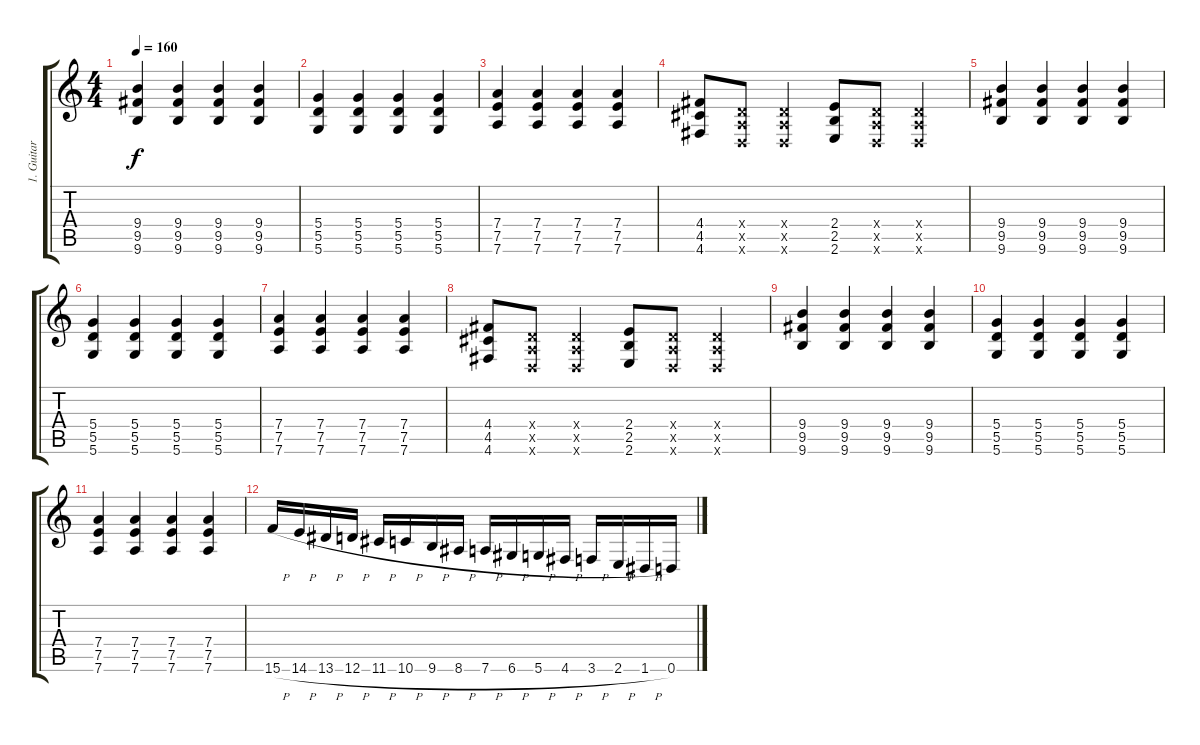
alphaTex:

\track ("1. Guitar" "1. Guitar") {instrument overdrivenguitar}
\staff {score tabs}
\tuning (E4 B3 G3 D3 A2 D2) {hide}
\ts (4 4)
\tempo 160
\clef g2
\ks c
(9.4 9.5 9.6).4{dy f} (9.4 9.5 9.6).4 (9.4 9.5 9.6).4 (9.4 9.5 9.6).4 |
(5.4 5.5 5.6).4 (5.4 5.5 5.6).4 (5.4 5.5 5.6).4 (5.4 5.5 5.6).4 |
(7.4 7.5 7.6).4 (7.4 7.5 7.6).4 (7.4 7.5 7.6).4 (7.4 7.5 7.6).4 |
(4.4 4.5 4.6).8 (0.4{x} 0.5{x} 0.6{x}).8 (0.4{x} 0.5{x} 0.6{x}).4 (2.4 2.5 2.6).8 (0.4{x} 0.5{x} 0.6{x}).8 (0.4{x} 0.5{x} 0.6{x}).4 |
(9.4 9.5 9.6).4 (9.4 9.5 9.6).4 (9.4 9.5 9.6).4 (9.4 9.5 9.6).4 |
(5.4 5.5 5.6).4 (5.4 5.5 5.6).4 (5.4 5.5 5.6).4 (5.4 5.5 5.6).4 |
(7.4 7.5 7.6).4 (7.4 7.5 7.6).4 (7.4 7.5 7.6).4 (7.4 7.5 7.6).4 |
(4.4 4.5 4.6).8 (0.4{x} 0.5{x} 0.6{x}).8 (0.4{x} 0.5{x} 0.6{x}).4 (2.4 2.5 2.6).8 (0.4{x} 0.5{x} 0.6{x}).8 (0.4{x} 0.5{x} 0.6{x}).4 |
(9.4 9.5 9.6).4 (9.4 9.5 9.6).4 (9.4 9.5 9.6).4 (9.4 9.5 9.6).4 |
(5.4 5.5 5.6).4 (5.4 5.5 5.6).4 (5.4 5.5 5.6).4 (5.4 5.5 5.6).4 |
(7.4 7.5 7.6).4 (7.4 7.5 7.6).4 (7.4 7.5 7.6).4 (7.4 7.5 7.6).4 |
15.6{h}.16 14.6{h}.16 13.6{h}.16 12.6{h}.16 11.6{h}.16 10.6{h}.16 9.6{h}.16 8.6{h}.16 7.6{h}.16 6.6{h}.16 5.6{h}.16 4.6{h}.16 3.6{h}.16 2.6{h}.16 1.6{h}.16 0.6.16
